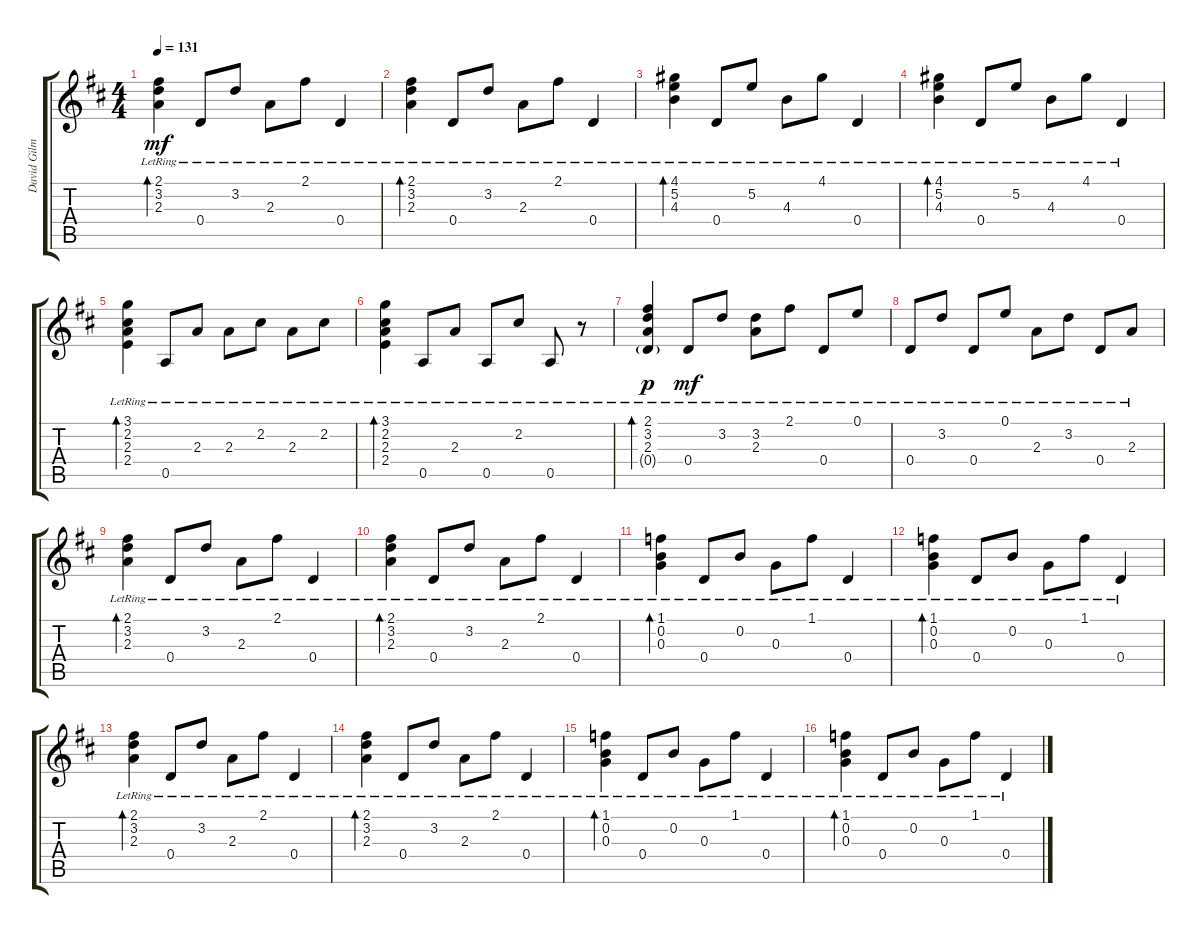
\track ("David Gilmour" "David Gilm") {instrument electricguitarclean}
\staff {score tabs}
\tuning (E4 B3 G3 D3 A2 E2) {hide}
\ts (4 4)
\tempo 131
\clef g2
\ks d
(2.1{lr} 3.2{lr} 2.3{lr}).4{bd 120 dy mf} 0.4{lr}.8 3.2{lr}.8 2.3{lr}.8 2.1{lr}.8 0.4{lr}.4 |
(2.1{lr} 3.2{lr} 2.3{lr}).4{bd 120} 0.4{lr}.8 3.2{lr}.8 2.3{lr}.8 2.1{lr}.8 0.4{lr}.4 |
(4.1{lr} 5.2{lr} 4.3{lr}).4{bd 120} 0.4{lr}.8 5.2{lr}.8 4.3{lr}.8 4.1{lr}.8 0.4{lr}.4 |
(4.1{lr} 5.2{lr} 4.3{lr}).4{bd 120} 0.4{lr}.8 5.2{lr}.8 4.3{lr}.8 4.1{lr}.8 0.4{lr}.4 |
(3.1{lr} 2.2{lr} 2.3{lr} 2.4{lr}).4{bd 120} 0.5{lr}.8 2.3{lr}.8 2.3{lr}.8 2.2{lr}.8 2.3{lr}.8 2.2{lr}.8 |
(3.1{lr} 2.2{lr} 2.3{lr} 2.4{lr}).4{bd 120} 0.5{lr}.8 2.3{lr}.8 0.5{lr}.8 2.2{lr}.8 0.5{lr}.8 r.8 |
(2.1{lr} 3.2{lr} 2.3{lr} 0.4{g lr}).4{bd 120 dy p} 0.4{lr}.8{dy mf} 3.2{lr}.8 (3.2{lr} 2.3{lr}).8 2.1{lr}.8 0.4{lr}.8 0.1{lr}.8 |
0.4{lr}.8 3.2{lr}.8 0.4{lr}.8 0.1{lr}.8 2.3{lr}.8 3.2{lr}.8 0.4{lr}.8 2.3{lr}.8 |
(2.1{lr} 3.2{lr} 2.3{lr}).4{bd 120} 0.4{lr}.8 3.2{lr}.8 2.3{lr}.8 2.1{lr}.8 0.4{lr}.4 |
(2.1{lr} 3.2{lr} 2.3{lr}).4{bd 120} 0.4{lr}.8 3.2{lr}.8 2.3{lr}.8 2.1{lr}.8 0.4{lr}.4 |
(1.1{lr} 0.2{lr} 0.3{lr}).4{bd 120} 0.4{lr}.8 0.2{lr}.8 0.3{lr}.8 1.1{lr}.8 0.4{lr}.4 |
(1.1{lr} 0.2{lr} 0.3{lr}).4{bd 120} 0.4{lr}.8 0.2{lr}.8 0.3{lr}.8 1.1{lr}.8 0.4{lr}.4 |
(2.1{lr} 3.2{lr} 2.3{lr}).4{bd 120} 0.4{lr}.8 3.2{lr}.8 2.3{lr}.8 2.1{lr}.8 0.4{lr}.4 |
(2.1{lr} 3.2{lr} 2.3{lr}).4{bd 120} 0.4{lr}.8 3.2{lr}.8 2.3{lr}.8 2.1{lr}.8 0.4{lr}.4 |
(1.1{lr} 0.2{lr} 0.3{lr}).4{bd 120} 0.4{lr}.8 0.2{lr}.8 0.3{lr}.8 1.1{lr}.8 0.4{lr}.4 |
(1.1{lr} 0.2{lr} 0.3{lr}).4{bd 120} 0.4{lr}.8 0.2{lr}.8 0.3{lr}.8 1.1{lr}.8 0.4{lr}.4
